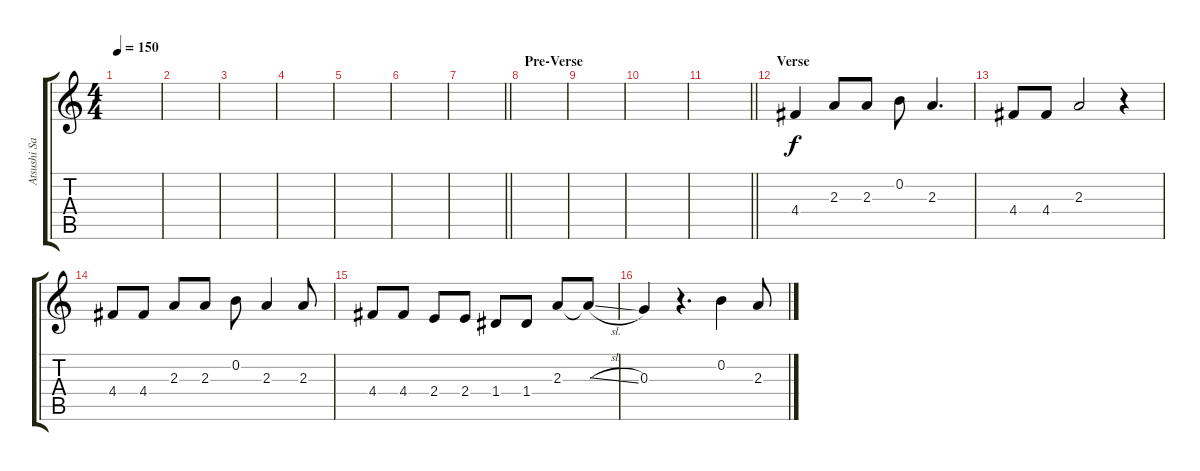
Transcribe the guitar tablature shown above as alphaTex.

\track ("Atsushi Sakurai" "Atsushi Sa") {instrument electricguitarjazz}
\staff {score tabs}
\tuning (E4 B3 G3 D3 A2 E2) {hide}
\ts (4 4)
\tempo 150
\clef g2
\ks c
|
|
|
|
|
|
\barLineRight lightlight
|
\section ("" "Pre-Verse")
|
|
|
\barLineRight lightlight
|
\section ("" "Verse")
4.4.4 2.3.8 2.3.8 0.2.8 2.3.4{d} |
4.4.8 4.4.8 2.3.2 r.4 |
4.4.8 4.4.8 2.3.8 2.3.8 0.2.8 2.3.4 2.3.8 |
4.4.8 4.4.8 2.4.8 2.4.8 1.4.8 1.4.8 2.3.8 2.3{sl t}.8 |
0.3.4 r.4{d} 0.2.4 2.3.8
